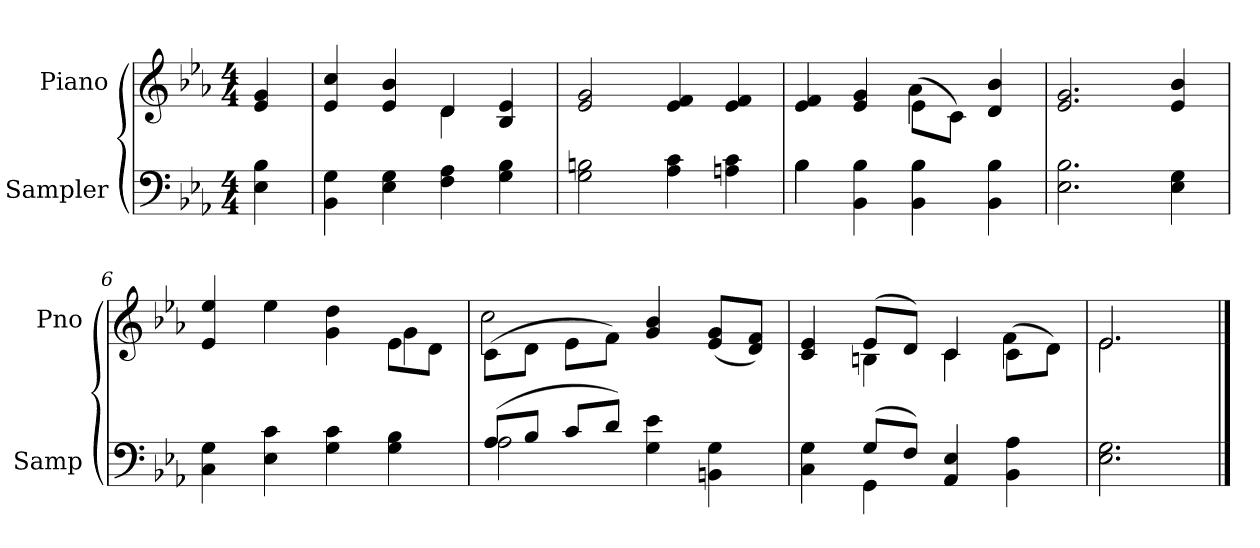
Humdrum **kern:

**kern	**kern
*part2	*part1
*staff2	*staff1
*I"Sampler	*I"Piano
*I'Samp	*I'Pno
*clefF4	*clefG2
*k[b-e-a-]	*k[b-e-a-]
*E-:	*E-:
*M4/4	*M4/4
=1	=1
4E- 4B-	4e- 4g
=2	=2
*	*^
4BB- 4G	4e- 4cc	2ryy
4E- 4G	4e- 4b-	.
4F 4A-	4d/	4d
4G 4B-	4B- 4e-	4ryy
*	*v	*v
=3	=3
2G 2Bn	2e- 2g
4A- 4c	4e- 4f
4An 4c	4e- 4f
=4	=4
*^	*^
4B-\	4B-	4e- 4f	2ryy
4BB- 4B-	2.ryy	4e- 4g	.
4BB- 4B-	.	(8e-\L	4a-
.	.	8c\J)	.
4BB- 4B-	.	4d 4b-	4ryy
*v	*v	*	*
*	*v	*v
=5	=5
2.E- 2.B-	2.e- 2.g
4E- 4G	4e- 4b-
=6	=6
*	*^
4C 4G	4e- 4ee-	2.ryy
4E- 4c	4ee-	.
4G 4c	4g 4dd	.
4G 4B-	8e-\L	4g
.	8d\J	.
=7	=7	=7
*^	*	*
(8A-/L	2A-	(8c\L	2cc
8B-/J	.	8d\J	.
8c/L	.	8e-\L	.
8d/J)	.	8f\J)	.
4G 4e-	2ryy	4g 4b-	2ryy
4BBn 4G	.	(8e-/ 8g/L	.
.	.	8d/ 8f/J)	.
=8	=8	=8	=8
4C 4G	4ryy	4c 4e-	4ryy
(8G/L	4GG	(8e-/L	4Bn
8F/J)	.	8d/J)	.
4AA- 4E-	2ryy	4c/	4c
4BB- 4A-	.	(8c\L	4f
.	.	8d\J)	.
*v	*v	*	*
=9	=9	=9
2.E- 2.G	2.e-/	2.e-
*	*v	*v
==	==
*-	*-
